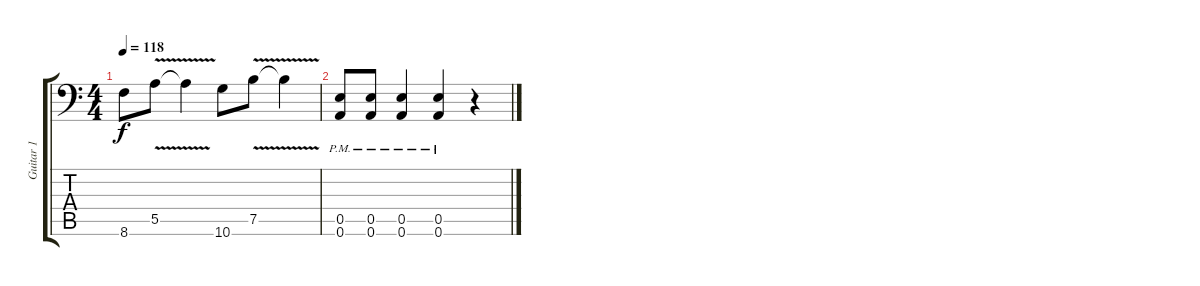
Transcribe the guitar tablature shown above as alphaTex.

\track ("Guitar 1" "Guitar 1") {instrument distortionguitar}
\staff {score tabs}
\tuning (B3 Gb3 D3 A2 E2 A1) {hide}
\ts (4 4)
\tempo 118
\clef f4
\ks c
8.6.8{dy f} 5.5{v}.8 5.5{t}.4 10.6.8 7.5{v}.8 7.5{t}.4 |
(0.5{pm} 0.6{pm}).8 (0.5{pm} 0.6{pm}).8 (0.5{pm} 0.6{pm}).4 (0.5{pm} 0.6{pm}).4 r.4
